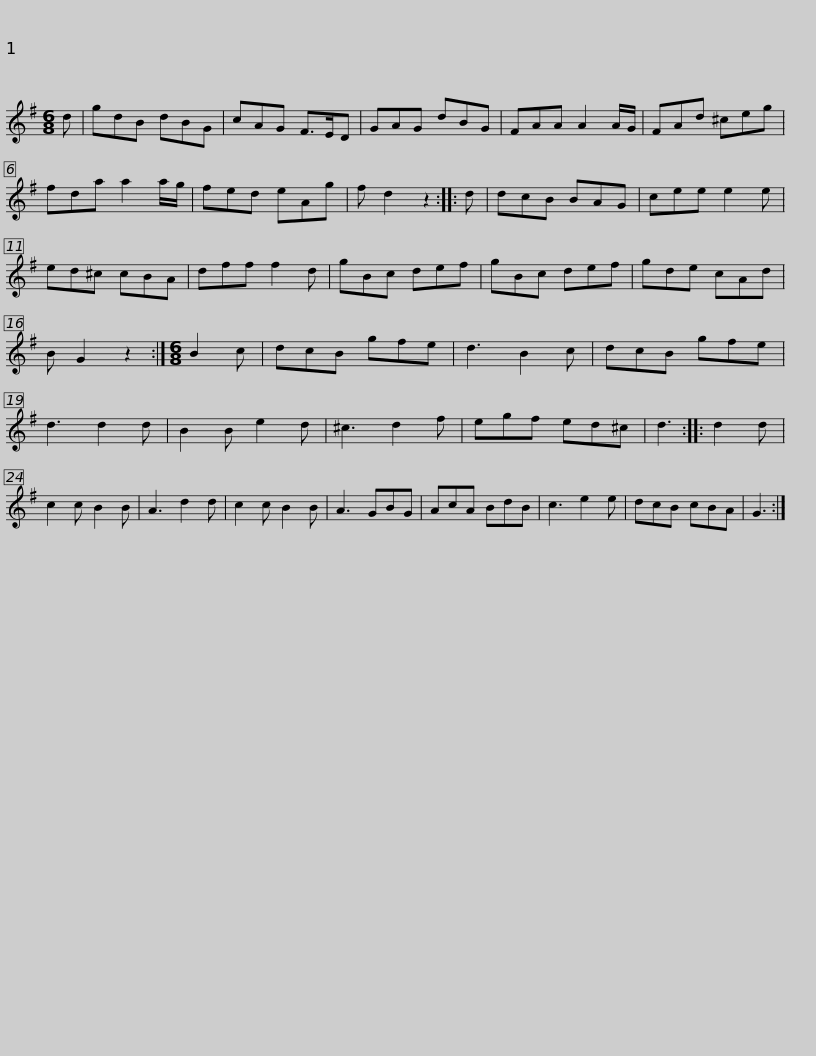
X:1
L:1/8
M:6/8
I:linebreak $
K:G
V:1 treble
V:1
 d | gdB dBG | cAG F>ED | GAG dBG | FAA A2 A/G/ | %5
 FAd ^ceg | fda a2 a/g/ | fed eAg |$ f d2 z2 :: d | %10
 dcB BAG | cee e2 e | ed^c cBA | dff f2 d | gBc def | %15
 gBc def |$ gde cAd | B G2 z2 :|[M:6/8] B2 c | dcB gfe | %20
 d3 B2 c | dcB gfe | d3 d2 d | B2 B e2 d | ^c3 d2 f |$ %25
 egf ed^c | d3 :: d2 d | c2 c B2 B | A3 d2 d | %30
 c2 c B2 B | A3 GBG | AcA BdB | c3 e2 e | dcB cBA |$ %35
 G3 :| %36
